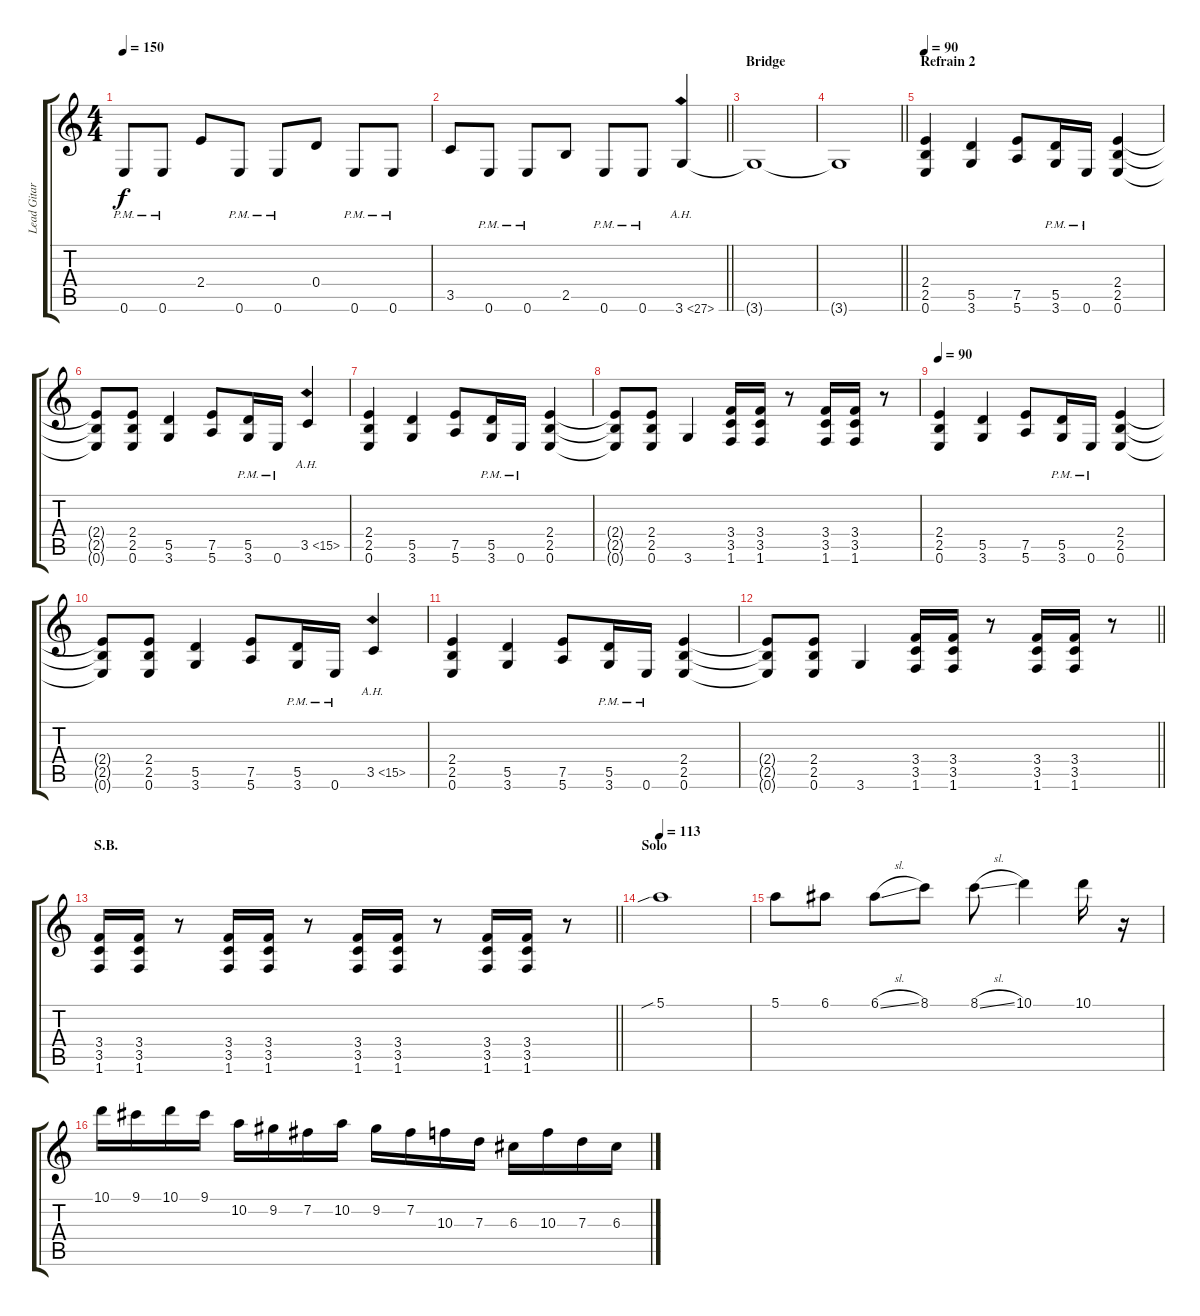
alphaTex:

\track ("Lead Gitarre" "Lead Gitar") {instrument overdrivenguitar}
\staff {score tabs}
\tuning (E4 B3 G3 D3 A2 E2) {hide}
\ts (4 4)
\tempo 150
\clef g2
\ks c
0.6{pm}.8{dy f} 0.6{pm}.8 2.4.8 0.6{pm}.8 0.6{pm}.8 0.4.8 0.6{pm}.8 0.6{pm}.8 |
\barLineRight lightlight
3.5.8 0.6{pm}.8 0.6{pm}.8 2.5.8 0.6{pm}.8 0.6{pm}.8 3.6{ah 24}.4 |
\section ("" "Bridge")
3.6{t}.1 |
\barLineRight lightlight
3.6{t}.1 |
\section ("" "Refrain 2")
\tempo 90
(2.4 2.5 0.6).4 (5.5 3.6).4 (7.5 5.6).8 (5.5{pm} 3.6{pm}).16 0.6{pm}.16 (2.4 2.5 0.6).4 |
(2.4{t} 2.5{t} 0.6{t}).8 (2.4 2.5 0.6).8 (5.5 3.6).4 (7.5 5.6).8 (5.5{pm} 3.6{pm}).16 0.6{pm}.16 3.5{ah 12}.4 |
(2.4 2.5 0.6).4 (5.5 3.6).4 (7.5 5.6).8 (5.5{pm} 3.6{pm}).16 0.6{pm}.16 (2.4 2.5 0.6).4 |
(2.4{t} 2.5{t} 0.6{t}).8 (2.4 2.5 0.6).8 3.6.4 (3.4 3.5 1.6).16 (3.4 3.5 1.6).16 r.8 (3.4 3.5 1.6).16 (3.4 3.5 1.6).16 r.8 |
\tempo 90
(2.4 2.5 0.6).4 (5.5 3.6).4 (7.5 5.6).8 (5.5{pm} 3.6{pm}).16 0.6{pm}.16 (2.4 2.5 0.6).4 |
(2.4{t} 2.5{t} 0.6{t}).8 (2.4 2.5 0.6).8 (5.5 3.6).4 (7.5 5.6).8 (5.5{pm} 3.6{pm}).16 0.6{pm}.16 3.5{ah 12}.4 |
(2.4 2.5 0.6).4 (5.5 3.6).4 (7.5 5.6).8 (5.5{pm} 3.6{pm}).16 0.6{pm}.16 (2.4 2.5 0.6).4 |
\barLineRight lightlight
(2.4{t} 2.5{t} 0.6{t}).8 (2.4 2.5 0.6).8 3.6.4 (3.4 3.5 1.6).16 (3.4 3.5 1.6).16 r.8 (3.4 3.5 1.6).16 (3.4 3.5 1.6).16 r.8 |
\section ("" "S.B.")
\barLineRight lightlight
(3.4 3.5 1.6).16 (3.4 3.5 1.6).16 r.8 (3.4 3.5 1.6).16 (3.4 3.5 1.6).16 r.8 (3.4 3.5 1.6).16 (3.4 3.5 1.6).16 r.8 (3.4 3.5 1.6).16 (3.4 3.5 1.6).16 r.8 |
\section ("" "Solo")
\tempo 113
5.1{sib}.1 |
5.1.8 6.1.8 6.1{sl}.8 8.1.8 8.1{sl}.8 10.1.4 10.1.16 r.16 |
10.1.16 9.1.16 10.1.16 9.1.16 10.2.16 9.2.16 7.2.16 10.2.16 9.2.16 7.2.16 10.3.16 7.3.16 6.3.16 10.3.16 7.3.16 6.3.16
